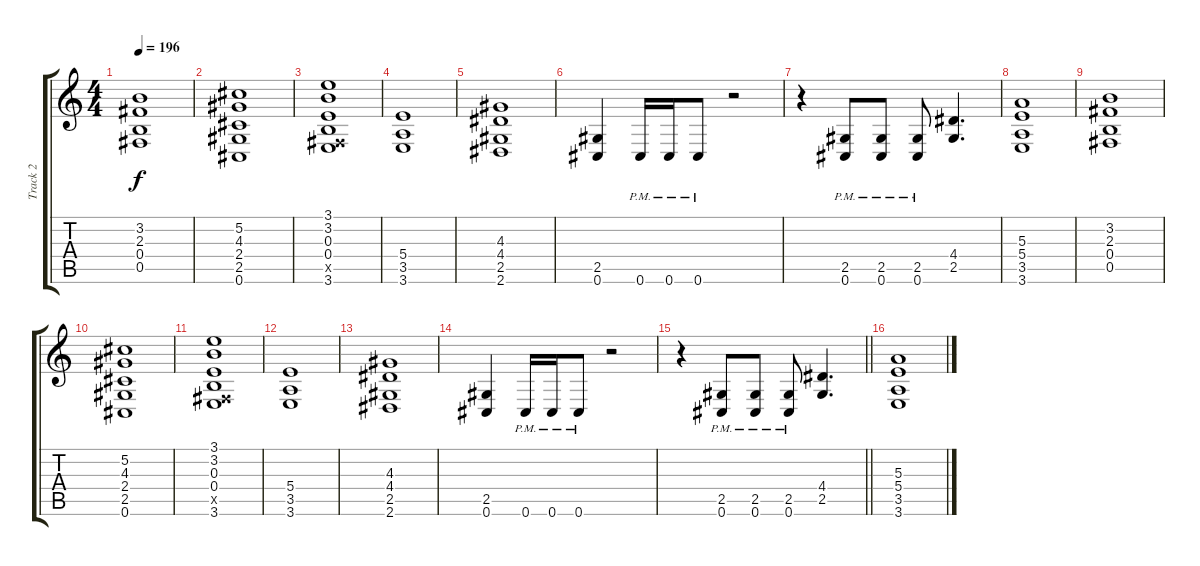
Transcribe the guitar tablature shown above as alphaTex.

\track ("Track 2" "Track 2") {instrument distortionguitar}
\staff {score tabs}
\tuning (Db4 Ab3 E3 B2 Gb2 Db2) {hide}
\ts (4 4)
\tempo 196
\clef g2
\ks c
(3.2 2.3 0.4 0.5).1{dy f} |
(5.2 4.3 2.4 2.5 0.6).1 |
(3.1 3.2 0.3 0.4 0.5{x} 3.6).1 |
(5.4 3.5 3.6).1 |
(4.3 4.4 2.5 2.6).1 |
(2.5 0.6).4 0.6{pm}.16 0.6{pm}.16 0.6{pm}.8 r.2 |
r.4 (2.5{pm} 0.6{pm}).8 (2.5{pm} 0.6{pm}).8 (2.5{pm} 0.6{pm}).8 (4.4 2.5).4{d} |
(5.3 5.4 3.5 3.6).1 |
(3.2 2.3 0.4 0.5).1 |
(5.2 4.3 2.4 2.5 0.6).1 |
(3.1 3.2 0.3 0.4 0.5{x} 3.6).1 |
(5.4 3.5 3.6).1 |
(4.3 4.4 2.5 2.6).1 |
(2.5 0.6).4 0.6{pm}.16 0.6{pm}.16 0.6{pm}.8 r.2 |
\barLineRight lightlight
r.4 (2.5{pm} 0.6{pm}).8 (2.5{pm} 0.6{pm}).8 (2.5{pm} 0.6{pm}).8 (4.4 2.5).4{d} |
(5.3 5.4 3.5 3.6).1
